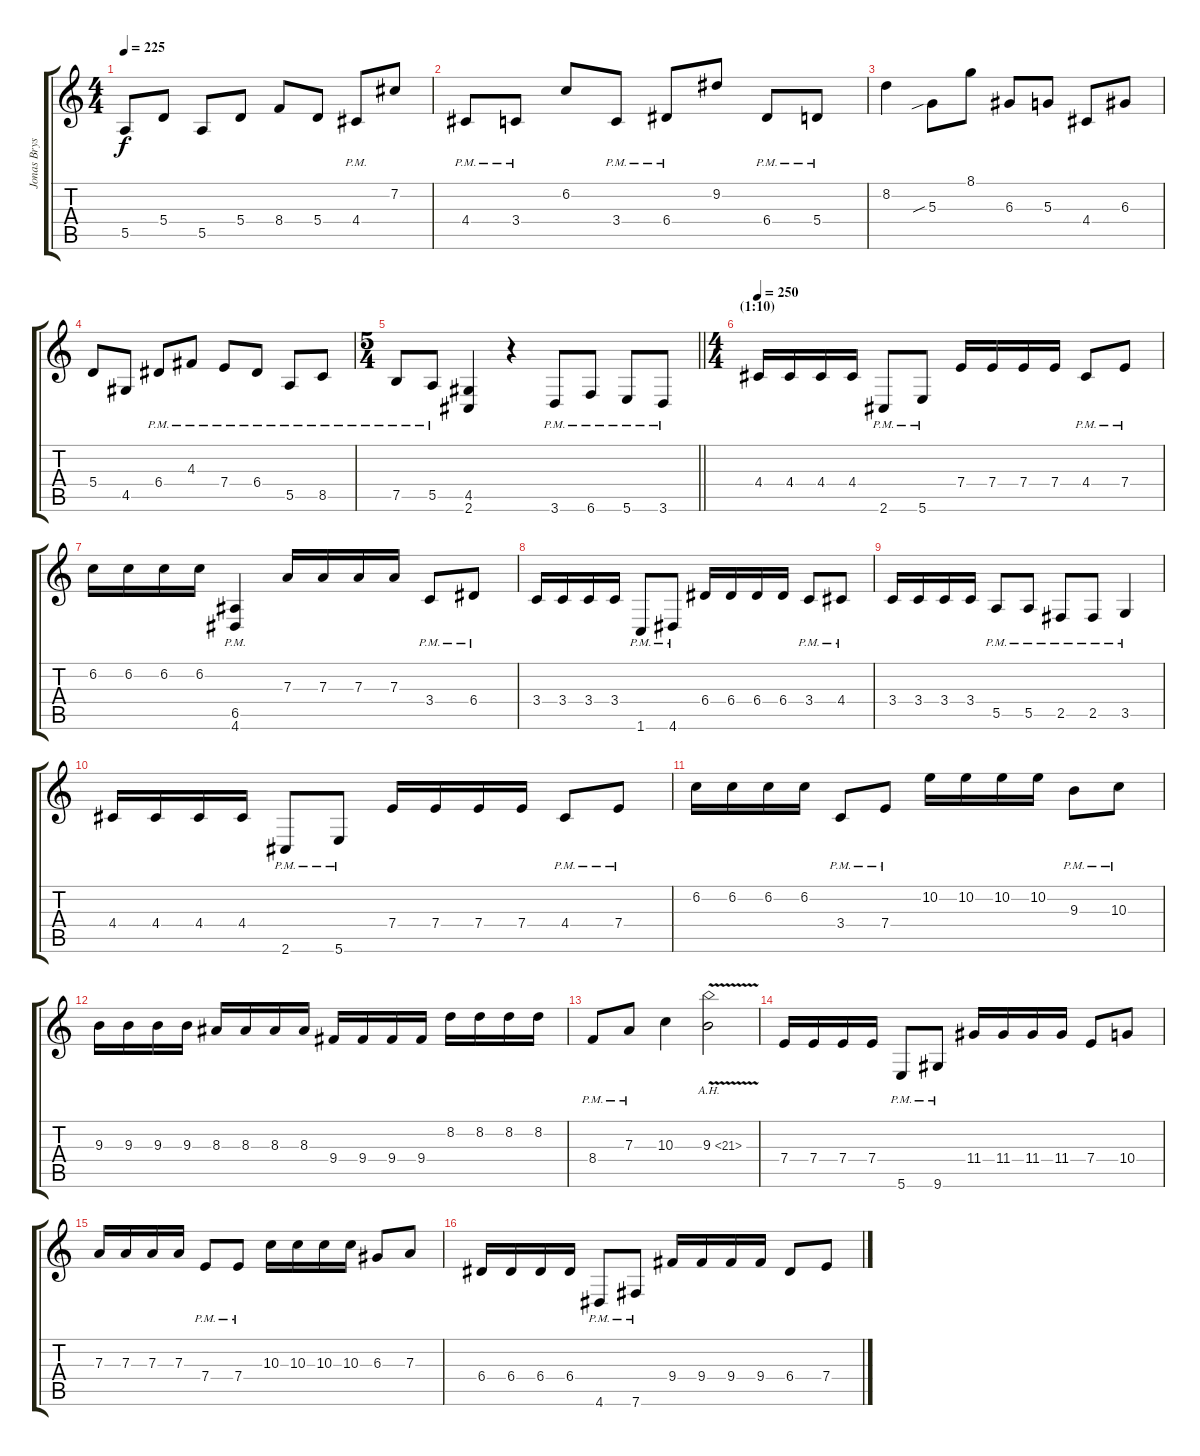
\track ("Jonas Bryssling" "Jonas Brys") {instrument distortionguitar}
\staff {score tabs}
\tuning (B3 Gb3 D3 A2 E2 B1) {hide}
\ts (4 4)
\tempo 225
\clef g2
\ks c
5.5.8{dy f} 5.4.8 5.5.8 5.4.8 8.4.8 5.4.8 4.4{pm}.8 7.2.8 |
4.4{pm}.8 3.4{pm}.8 6.2.8 3.4{pm}.8 6.4{pm}.8 9.2.8 6.4{pm}.8 5.4{pm}.8 |
8.2.4 5.3{sib}.8 8.1.8 6.3.8 5.3.8 4.4.8 6.3.8 |
5.4.8 4.5.8 6.4{pm}.8 4.3{pm}.8 7.4{pm}.8 6.4{pm}.8 5.5{pm}.8 8.5{pm}.8 |
\ts (5 4)
\barLineRight lightlight
7.5{pm}.8 5.5{pm}.8 (4.5 2.6).4 r.4 3.6{pm}.8 6.6{pm}.8 5.6{pm}.8 3.6{pm}.8 |
\ts (4 4)
\section ("" "(1:10)")
\tempo 250
4.4.16 4.4.16 4.4.16 4.4.16 2.6{pm}.8 5.6{pm}.8 7.4.16 7.4.16 7.4.16 7.4.16 4.4{pm}.8 7.4{pm}.8 |
6.2.16 6.2.16 6.2.16 6.2.16 (6.5{pm} 4.6{pm}).4 7.3.16 7.3.16 7.3.16 7.3.16 3.4{pm}.8 6.4{pm}.8 |
3.4.16 3.4.16 3.4.16 3.4.16 1.6{pm}.8 4.6{pm}.8 6.4.16 6.4.16 6.4.16 6.4.16 3.4{pm}.8 4.4{pm}.8 |
3.4.16 3.4.16 3.4.16 3.4.16 5.5{pm}.8 5.5{pm}.8 2.5{pm}.8 2.5{pm}.8 3.5{pm}.4 |
4.4.16 4.4.16 4.4.16 4.4.16 2.6{pm}.8 5.6{pm}.8 7.4.16 7.4.16 7.4.16 7.4.16 4.4{pm}.8 7.4{pm}.8 |
6.2.16 6.2.16 6.2.16 6.2.16 3.4{pm}.8 7.4{pm}.8 10.2.16 10.2.16 10.2.16 10.2.16 9.3{pm}.8 10.3{pm}.8 |
9.3.16 9.3.16 9.3.16 9.3.16 8.3.16 8.3.16 8.3.16 8.3.16 9.4.16 9.4.16 9.4.16 9.4.16 8.2.16 8.2.16 8.2.16 8.2.16 |
8.4{pm}.8 7.3{pm}.8 10.3.4 9.3{ah 12 v}.2 |
7.4.16 7.4.16 7.4.16 7.4.16 5.6{pm}.8 9.6{pm}.8 11.4.16 11.4.16 11.4.16 11.4.16 7.4.8 10.4.8 |
7.3.16 7.3.16 7.3.16 7.3.16 7.4{pm}.8 7.4{pm}.8 10.3.16 10.3.16 10.3.16 10.3.16 6.3.8 7.3.8 |
6.4.16 6.4.16 6.4.16 6.4.16 4.6{pm}.8 7.6{pm}.8 9.4.16 9.4.16 9.4.16 9.4.16 6.4.8 7.4.8
